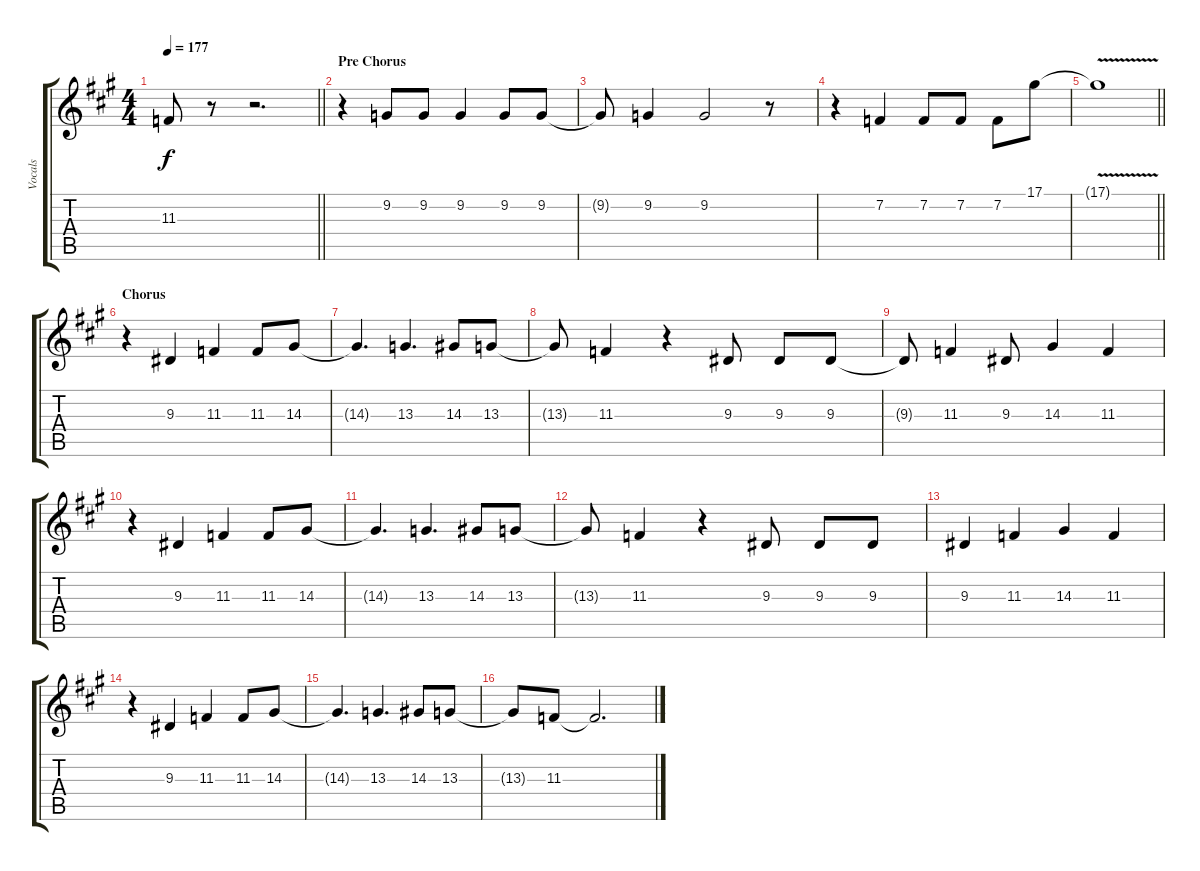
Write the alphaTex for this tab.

\track ("Vocals" "Vocals") {instrument lead6voice}
\staff {score tabs}
\tuning (Eb4 Bb3 Gb3 Db3 Ab2 Eb2) {hide}
\ts (4 4)
\tempo 177
\clef g2
\barLineRight lightlight
\ks a
11.3{t}.8{dy f} r.8 r.2{d} |
\section ("" "Pre Chorus")
r.4 9.2.8 9.2.8 9.2.4 9.2.8 9.2.8 |
9.2{t}.8 9.2.4 9.2.2 r.8 |
r.4 7.2.4 7.2.8 7.2.8 7.2.8 17.1.8 |
\barLineRight lightlight
17.1{v t}.1 |
\section ("" "Chorus")
r.4 9.3.4 11.3.4 11.3.8 14.3.8 |
14.3{t}.4{d} 13.3.4{d} 14.3.8 13.3.8 |
13.3{t}.8 11.3.4 r.4 9.3.8 9.3.8 9.3.8 |
9.3{t}.8 11.3.4 9.3.8 14.3.4 11.3.4 |
r.4 9.3.4 11.3.4 11.3.8 14.3.8 |
14.3{t}.4{d} 13.3.4{d} 14.3.8 13.3.8 |
13.3{t}.8 11.3.4 r.4 9.3.8 9.3.8 9.3.8 |
9.3.4 11.3.4 14.3.4 11.3.4 |
r.4 9.3.4 11.3.4 11.3.8 14.3.8 |
14.3{t}.4{d} 13.3.4{d} 14.3.8 13.3.8 |
13.3{t}.8 11.3.8 11.3{t}.2{d}
